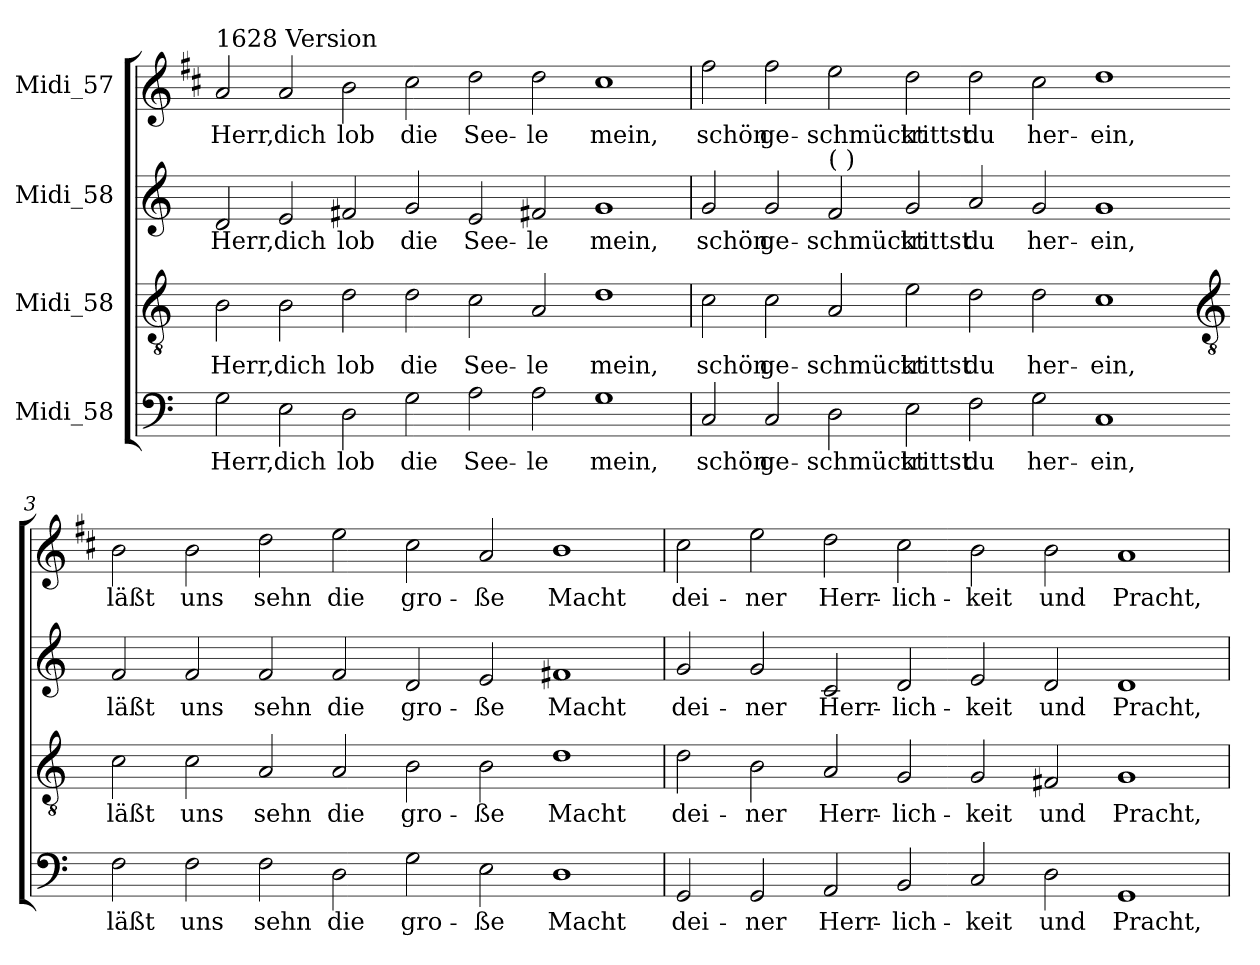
**kern	**text	**kern	**text	**kern	**text	**kern	**text
*part4	*part4	*part3	*part3	*part2	*part2	*part1	*part1
*staff4	*staff4	*staff3	*staff3	*staff2	*staff2	*staff1	*staff1
*I"Midi_58	*	*I"Midi_58	*	*I"Midi_58	*	*I"Midi_57	*
*clefF4	*	*clefGv2	*	*clefG2	*	*clefG2	*
*	*	*	*	*	*	*ITrd1c2	*
*k[]	*	*k[]	*	*k[]	*	*k[]	*
*C:	*	*C:	*	*C:	*	*C:	*
=1	=1	=1	=1	=1	=1	=1	=1
!	!	!	!	!	!	!LO:TX:a:t=1628 Version	!
!	!LO:LY:b	!	!LO:LY:b	!	!LO:LY:b	!	!LO:LY:b
2G	Herr,	2B	Herr,	2d	Herr,	2g	Herr,
!	!LO:LY:b	!	!LO:LY:b	!	!LO:LY:b	!	!LO:LY:b
2E	dich	2B	dich	2e	dich	2g	dich
!	!LO:LY:b	!	!LO:LY:b	!	!LO:LY:b	!	!LO:LY:b
2D	lob	2d	lob	2f#X	lob	2a	lob
!	!LO:LY:b	!	!LO:LY:b	!	!LO:LY:b	!	!LO:LY:b
2G	die	2d	die	2g	die	2b	die
!	!LO:LY:b	!	!LO:LY:b	!	!LO:LY:b	!	!LO:LY:b
2A	See-	2c	See-	2e	See-	2cc	See-
!	!LO:LY:b	!	!LO:LY:b	!	!LO:LY:b	!	!LO:LY:b
2A	-le	2A	-le	2f#X	-le	2cc	-le
!	!LO:LY:b	!	!LO:LY:b	!	!LO:LY:b	!	!LO:LY:b
1G	mein,	1d	mein,	1g	mein,	1b	mein,
=2	=2	=2	=2	=2	=2	=2	=2
!	!LO:LY:b	!	!LO:LY:b	!	!LO:LY:b	!	!LO:LY:b
2C	schön	2c	schön	2g	schön	2ee	schön
!	!LO:LY:b	!	!LO:LY:b	!	!LO:LY:b	!	!LO:LY:b
2C	ge-	2c	ge-	2g	ge-	2ee	ge-
!	!	!	!	!LO:TX:a:t=(  )	!	!	!
!	!LO:LY:b	!	!LO:LY:b	!	!LO:LY:b	!	!LO:LY:b
2D	-schmückt	2A	-schmückt	2f	-schmückt	2dd	-schmückt
!	!LO:LY:b	!	!LO:LY:b	!	!LO:LY:b	!	!LO:LY:b
2E	trittst	2e	trittst	2g	trittst	2cc	trittst
!	!LO:LY:b	!	!LO:LY:b	!	!LO:LY:b	!	!LO:LY:b
2F	du	2d	du	2a	du	2cc	du
!	!LO:LY:b	!	!LO:LY:b	!	!LO:LY:b	!	!LO:LY:b
2G	her-	2d	her-	2g	her-	2b	her-
!	!LO:LY:b	!	!LO:LY:b	!	!LO:LY:b	!	!LO:LY:b
1C	-ein,	1c	-ein,	1g	-ein,	1cc	-ein,
!!LO:LB:g=z
=3-	=3-	=3-	=3-	=3-	=3-	=3-	=3-
*	*	*clefGv2	*	*	*	*	*
!	!LO:LY:b	!	!LO:LY:b	!	!LO:LY:b	!	!LO:LY:b
2F	läßt	2c	läßt	2f	läßt	2a	läßt
!	!LO:LY:b	!	!LO:LY:b	!	!LO:LY:b	!	!LO:LY:b
2F	uns	2c	uns	2f	uns	2a	uns
!	!LO:LY:b	!	!LO:LY:b	!	!LO:LY:b	!	!LO:LY:b
2F	sehn	2A	sehn	2f	sehn	2cc	sehn
!	!LO:LY:b	!	!LO:LY:b	!	!LO:LY:b	!	!LO:LY:b
2D	die	2A	die	2f	die	2dd	die
!	!LO:LY:b	!	!LO:LY:b	!	!LO:LY:b	!	!LO:LY:b
2G	gro-	2B	gro-	2d	gro-	2b	gro-
!	!LO:LY:b	!	!LO:LY:b	!	!LO:LY:b	!	!LO:LY:b
2E	-ße	2B	-ße	2e	-ße	2g	-ße
!	!LO:LY:b	!	!LO:LY:b	!	!LO:LY:b	!	!LO:LY:b
1D	Macht	1d	Macht	1f#X	Macht	1a	Macht
=4	=4	=4	=4	=4	=4	=4	=4
!	!LO:LY:b	!	!LO:LY:b	!	!LO:LY:b	!	!LO:LY:b
2GG	dei-	2d	dei-	2g	dei-	2b	dei-
!	!LO:LY:b	!	!LO:LY:b	!	!LO:LY:b	!	!LO:LY:b
2GG	-ner	2B	-ner	2g	-ner	2dd	-ner
!	!LO:LY:b	!	!LO:LY:b	!	!LO:LY:b	!	!LO:LY:b
2AA	Herr-	2A	Herr-	2c	Herr-	2cc	Herr-
!	!LO:LY:b	!	!LO:LY:b	!	!LO:LY:b	!	!LO:LY:b
2BB	-lich-	2G	-lich-	2d	-lich-	2b	-lich-
!	!LO:LY:b	!	!LO:LY:b	!	!LO:LY:b	!	!LO:LY:b
2C	-keit	2G	-keit	2e	-keit	2a	-keit
!	!LO:LY:b	!	!LO:LY:b	!	!LO:LY:b	!	!LO:LY:b
2D	und	2F#X	und	2d	und	2a	und
!	!LO:LY:b	!	!LO:LY:b	!	!LO:LY:b	!	!LO:LY:b
1GG	Pracht,	1G	Pracht,	1d	Pracht,	1g	Pracht,
=	=	=	=	=	=	=	=
*-	*-	*-	*-	*-	*-	*-	*-
